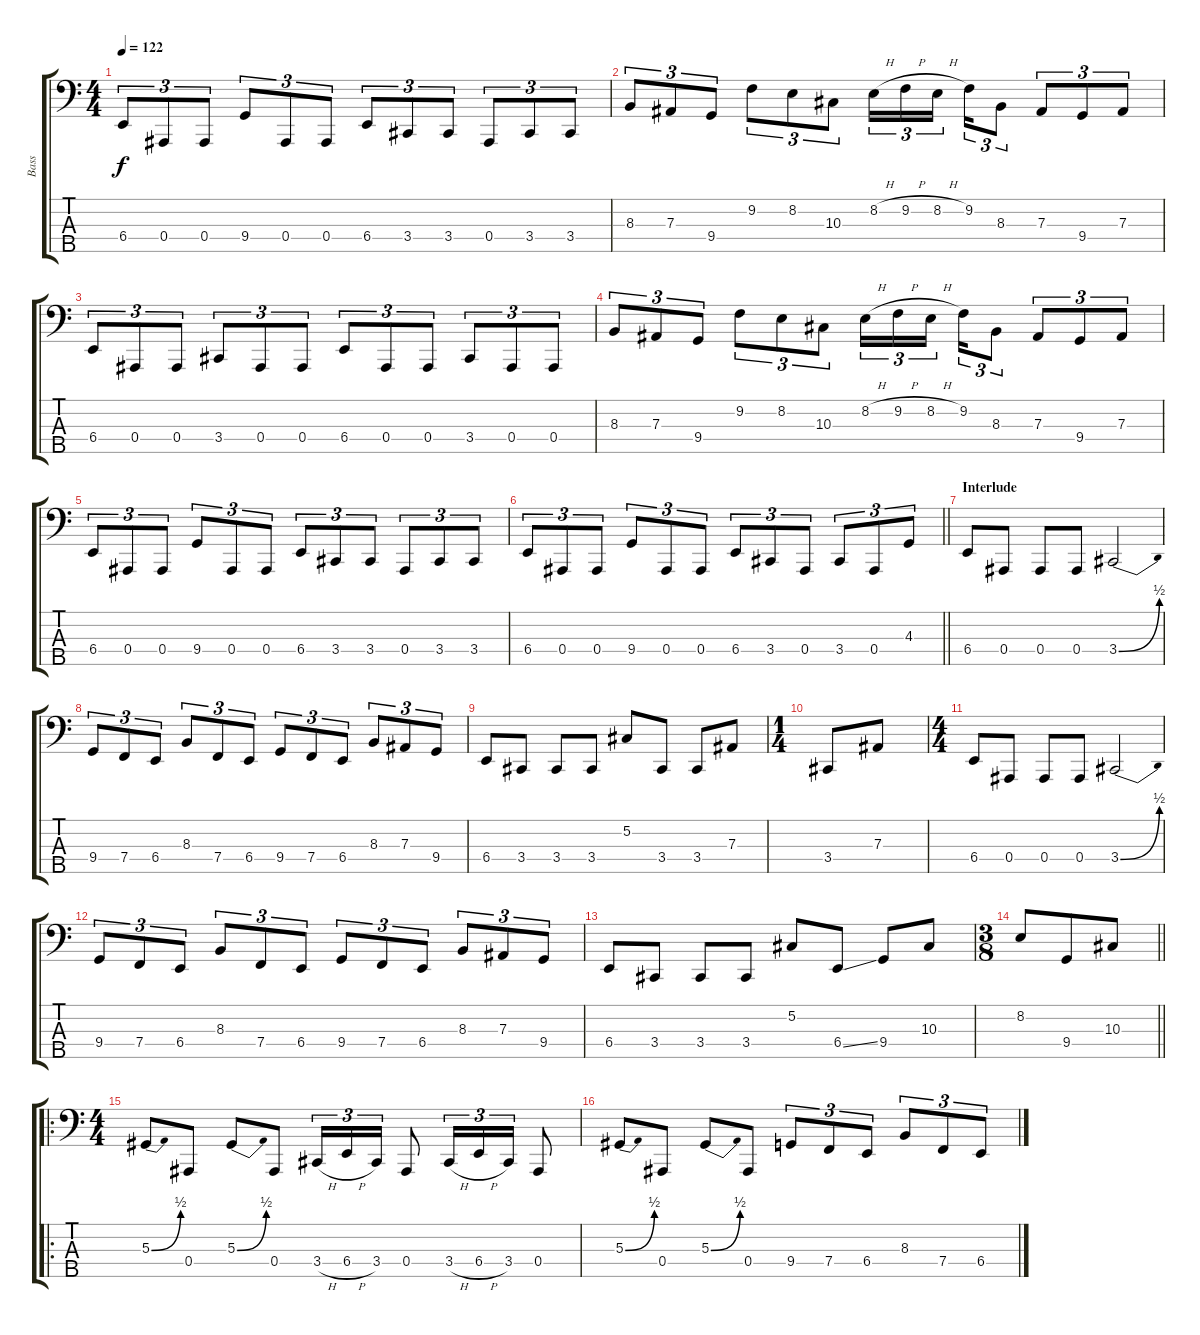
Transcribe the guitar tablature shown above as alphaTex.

\track ("Bass" "Bass") {instrument electricbassfinger}
\staff {score tabs}
\tuning (Db2 Ab1 Eb1 Bb0 F0) {hide}
\ts (4 4)
\tempo 122
\clef f4
\ks c
6.4.8{tu (3 2) dy f} 0.4.8{tu (3 2)} 0.4.8{tu (3 2)} 9.4.8{tu (3 2)} 0.4.8{tu (3 2)} 0.4.8{tu (3 2)} 6.4.8{tu (3 2)} 3.4.8{tu (3 2)} 3.4.8{tu (3 2)} 0.4.8{tu (3 2)} 3.4.8{tu (3 2)} 3.4.8{tu (3 2)} |
8.3.8{tu (3 2)} 7.3.8{tu (3 2)} 9.4.8{tu (3 2)} 9.2.8{tu (3 2)} 8.2.8{tu (3 2)} 10.3.8{tu (3 2)} 8.2{h}.16{tu (3 2)} 9.2{h}.16{tu (3 2)} 8.2{h}.16{tu (3 2) beam splitsecondary} 9.2.16{tu (3 2)} 8.3.8{tu (3 2)} 7.3.8{tu (3 2)} 9.4.8{tu (3 2)} 7.3.8{tu (3 2)} |
6.4.8{tu (3 2)} 0.4.8{tu (3 2)} 0.4.8{tu (3 2)} 3.4.8{tu (3 2)} 0.4.8{tu (3 2)} 0.4.8{tu (3 2)} 6.4.8{tu (3 2)} 0.4.8{tu (3 2)} 0.4.8{tu (3 2)} 3.4.8{tu (3 2)} 0.4.8{tu (3 2)} 0.4.8{tu (3 2)} |
8.3.8{tu (3 2)} 7.3.8{tu (3 2)} 9.4.8{tu (3 2)} 9.2.8{tu (3 2)} 8.2.8{tu (3 2)} 10.3.8{tu (3 2)} 8.2{h}.16{tu (3 2)} 9.2{h}.16{tu (3 2)} 8.2{h}.16{tu (3 2) beam splitsecondary} 9.2.16{tu (3 2)} 8.3.8{tu (3 2)} 7.3.8{tu (3 2)} 9.4.8{tu (3 2)} 7.3.8{tu (3 2)} |
6.4.8{tu (3 2)} 0.4.8{tu (3 2)} 0.4.8{tu (3 2)} 9.4.8{tu (3 2)} 0.4.8{tu (3 2)} 0.4.8{tu (3 2)} 6.4.8{tu (3 2)} 3.4.8{tu (3 2)} 3.4.8{tu (3 2)} 0.4.8{tu (3 2)} 3.4.8{tu (3 2)} 3.4.8{tu (3 2)} |
\barLineRight lightlight
6.4.8{tu (3 2)} 0.4.8{tu (3 2)} 0.4.8{tu (3 2)} 9.4.8{tu (3 2)} 0.4.8{tu (3 2)} 0.4.8{tu (3 2)} 6.4.8{tu (3 2)} 3.4.8{tu (3 2)} 0.4.8{tu (3 2)} 3.4.8{tu (3 2)} 0.4.8{tu (3 2)} 4.3.8{tu (3 2)} |
\section ("" "Interlude")
6.4.8 0.4.8 0.4.8 0.4.8 3.4{be (bend 0 0 60 2)}.2 |
9.4.8{tu (3 2)} 7.4.8{tu (3 2)} 6.4.8{tu (3 2)} 8.3.8{tu (3 2)} 7.4.8{tu (3 2)} 6.4.8{tu (3 2)} 9.4.8{tu (3 2)} 7.4.8{tu (3 2)} 6.4.8{tu (3 2)} 8.3.8{tu (3 2)} 7.3.8{tu (3 2)} 9.4.8{tu (3 2)} |
6.4.8 3.4.8 3.4.8 3.4.8 5.2.8 3.4.8 3.4.8 7.3.8 |
\ts (1 4)
3.4.8 7.3.8 |
\ts (4 4)
6.4.8 0.4.8 0.4.8 0.4.8 3.4{be (bend 0 0 60 2)}.2 |
9.4.8{tu (3 2)} 7.4.8{tu (3 2)} 6.4.8{tu (3 2)} 8.3.8{tu (3 2)} 7.4.8{tu (3 2)} 6.4.8{tu (3 2)} 9.4.8{tu (3 2)} 7.4.8{tu (3 2)} 6.4.8{tu (3 2)} 8.3.8{tu (3 2)} 7.3.8{tu (3 2)} 9.4.8{tu (3 2)} |
6.4.8 3.4.8 3.4.8 3.4.8 5.2.8 6.4{ss}.8 9.4.8 10.3.8 |
\ts (3 8)
\barLineRight lightlight
8.2.8 9.4.8 10.3.8 |
\ro
\ts (4 4)
5.3{be (bend 0 0 60 2)}.8 0.4.8 5.3{be (bend 0 0 60 2)}.8 0.4.8 3.4{h}.16{tu (3 2)} 6.4{h}.16{tu (3 2)} 3.4.16{tu (3 2)} 0.4.8 3.4{h}.16{tu (3 2)} 6.4{h}.16{tu (3 2)} 3.4.16{tu (3 2)} 0.4.8 |
5.3{be (bend 0 0 60 2)}.8 0.4.8 5.3{be (bend 0 0 60 2)}.8 0.4.8 9.4.8{tu (3 2)} 7.4.8{tu (3 2)} 6.4.8{tu (3 2)} 8.3.8{tu (3 2)} 7.4.8{tu (3 2)} 6.4.8{tu (3 2)}
